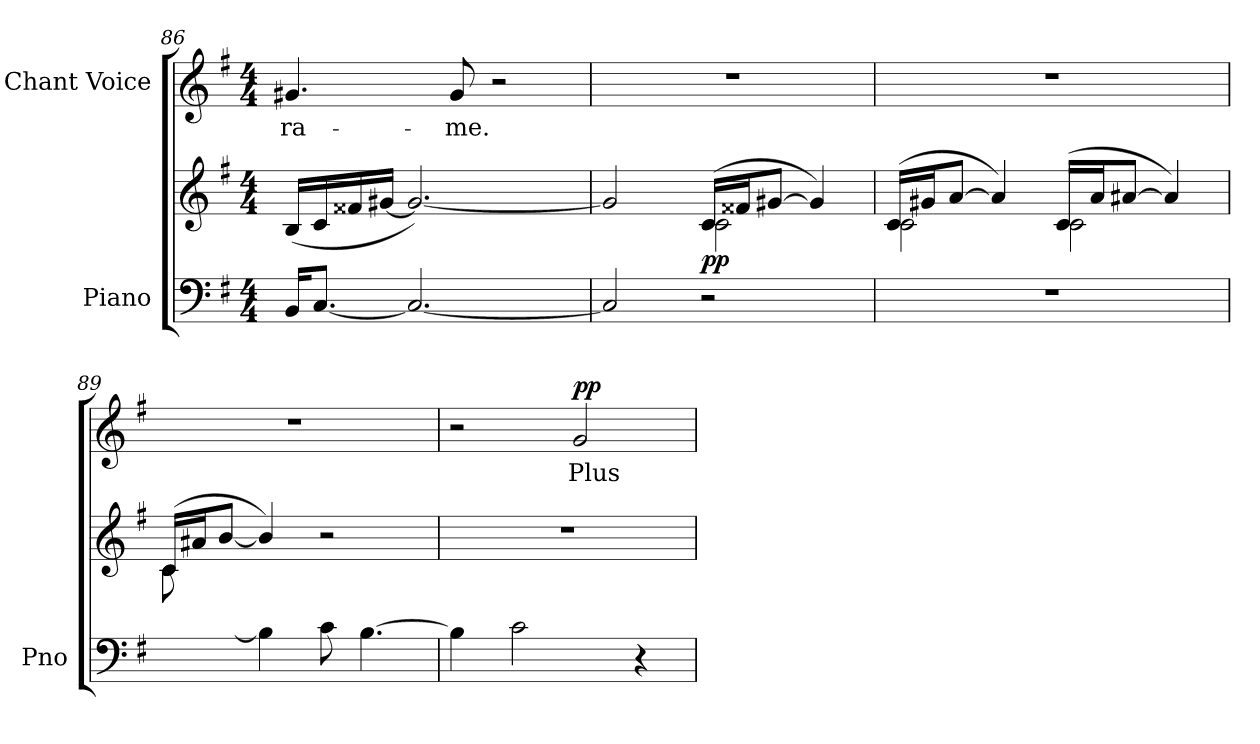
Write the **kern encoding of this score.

**kern	**kern	**dynam	**kern	**text	**dynam
*part2	*part2	*part2	*part1	*part1	*part1
*staff3	*staff2	*staff2/3	*staff1	*staff1	*staff1
*I"Piano	*	*	*I"Chant Voice	*	*
*I'Pno	*	*	*	*	*
*clefF4	*clefG2	*	*clefG2	*	*
*k[f#]	*k[f#]	*	*k[f#]	*	*
*M4/4	*M4/4	*	*M4/4	*	*
=86	=86	=86	=86	=86	=86
!	!	!	!	!LO:LY:b	!
16BB/KL	(<16B/LL	.	4.g#X/	ra-	.
[8.C/J	16c/	.	.	.	.
.	16f##X/	.	.	.	.
.	[16g#X/JJ	.	.	.	.
2.C/_	2.g#/_)	.	.	.	.
!	!	!	!	!LO:LY:b	!
.	.	.	8g#/	-me.	.
.	.	.	2r	.	.
=87	=87	=87	=87	=87	=87
*	*^	*	*	*	*
2C/]	2g#/]	2ryy	.	1r	.	.
!	!	!	!LO:DY:b	!	!	!
2r	(>16c/LL	2c\	pp	.	.	.
.	16f##X/J	.	.	.	.	.
.	[8g#X/J	.	.	.	.	.
.	4g#/])	.	.	.	.	.
=88	=88	=88	=88	=88	=88	=88
1r	(>16c/LL	2c\	.	1r	.	.
.	16g#X/J	.	.	.	.	.
.	[8a/J	.	.	.	.	.
.	4a/])	.	.	.	.	.
.	(>16c/LL	2c\	.	.	.	.
.	16a/J	.	.	.	.	.
.	[8a#X/J	.	.	.	.	.
.	4a#/])	.	.	.	.	.
!!LO:LB:g=z
=89	=89	=89	=89	=89	=89	=89
8ryy	(>16c/LL	8c\L	.	1r	.	.
.	16a#X/J	.	.	.	.	.
[8B/J	[8b/J	2..ryy	.	.	.	.
4B\]	4b/])	.	.	.	.	.
8c\	2r	.	.	.	.	.
[4.B\	.	.	.	.	.	.
*	*v	*v	*	*	*	*
=90	=90	=90	=90	=90	=90
4B\]	1r	.	2r	.	.
2c\	.	.	.	.	.
!	!	!	!	!LO:LY:b	!LO:DY:a
.	.	.	2g/	Plus	pp
4r	.	.	.	.	.
=	=	=	=	=	=
*-	*-	*-	*-	*-	*-
